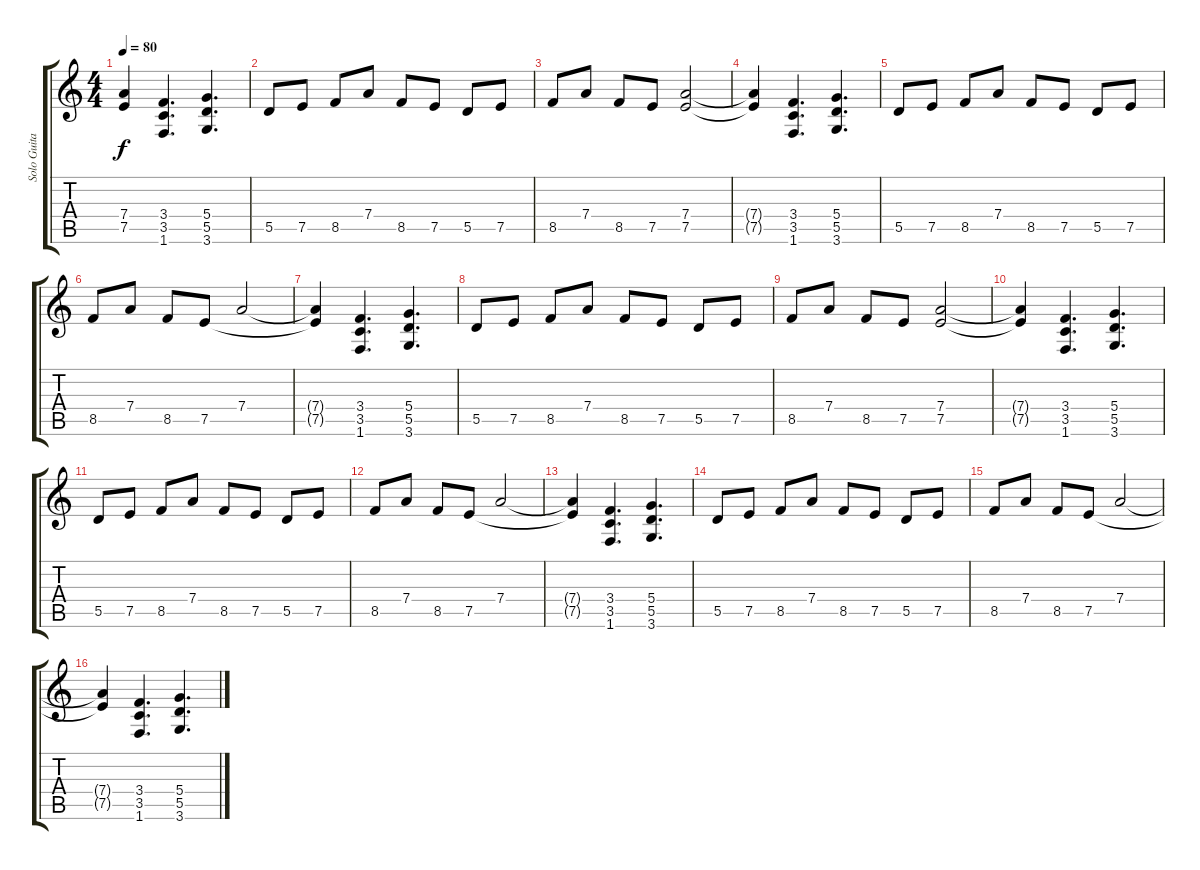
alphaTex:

\track ("Solo Guitar" "Solo Guita") {instrument distortionguitar}
\staff {score tabs}
\tuning (E4 B3 G3 D3 A2 E2) {hide}
\ts (4 4)
\tempo 80
\clef g2
\ks c
(7.4{t} 7.5{t}).4{dy f} (3.4 3.5 1.6).4{d} (5.4 5.5 3.6).4{d} |
5.5.8 7.5.8 8.5.8 7.4.8 8.5.8 7.5.8 5.5.8 7.5.8 |
8.5.8 7.4.8 8.5.8 7.5.8 (7.4 7.5).2 |
(7.4{t} 7.5{t}).4 (3.4 3.5 1.6).4{d} (5.4 5.5 3.6).4{d} |
5.5.8 7.5.8 8.5.8 7.4.8 8.5.8 7.5.8 5.5.8 7.5.8 |
8.5.8 7.4.8 8.5.8 7.5.8 7.4.2 |
(7.4{t} 7.5{t}).4 (3.4 3.5 1.6).4{d} (5.4 5.5 3.6).4{d} |
5.5.8 7.5.8 8.5.8 7.4.8 8.5.8 7.5.8 5.5.8 7.5.8 |
8.5.8 7.4.8 8.5.8 7.5.8 (7.4 7.5).2 |
(7.4{t} 7.5{t}).4 (3.4 3.5 1.6).4{d} (5.4 5.5 3.6).4{d} |
5.5.8 7.5.8 8.5.8 7.4.8 8.5.8 7.5.8 5.5.8 7.5.8 |
8.5.8 7.4.8 8.5.8 7.5.8 7.4.2 |
(7.4{t} 7.5{t}).4 (3.4 3.5 1.6).4{d} (5.4 5.5 3.6).4{d} |
5.5.8 7.5.8 8.5.8 7.4.8 8.5.8 7.5.8 5.5.8 7.5.8 |
8.5.8 7.4.8 8.5.8 7.5.8 7.4.2 |
(7.4{t} 7.5{t}).4 (3.4 3.5 1.6).4{d} (5.4 5.5 3.6).4{d}
